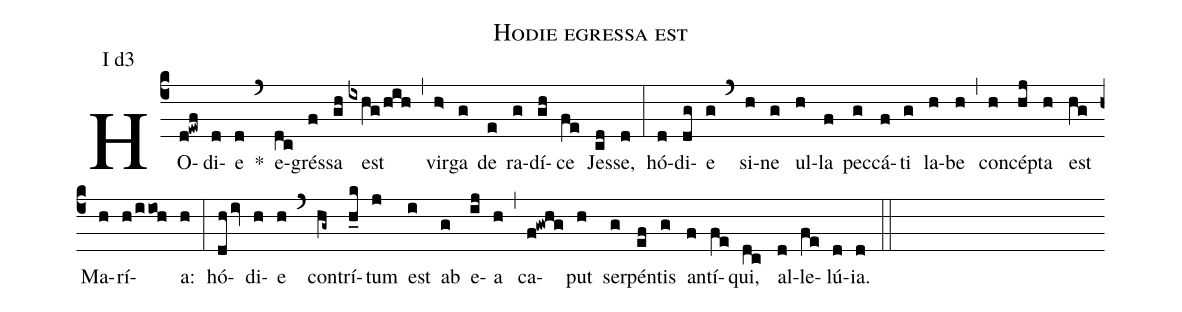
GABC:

name: Hodie egressa est;
annotation: I d3;
mode: 1;
%%
(c4)
HO(d!ewf)di(d)e(d) *(`)
e(dc)grés(f)sa(gh) est(ixhg/h!i!h) (,)
vir(h>)ga(g) de(e) ra(g)dí(gh)ce(fe) Jes(cd)se,(d) (:)
hó(d)di(dg)e(g) (`)
si(h)ne(g) ul(h)la(f) pec(g)cá(f)ti(g) la(h)be(h) (,)
con(h)cé(hj)pta(h) est(hg) Ma(h)rí(h/iio!h)a:(h) (:)
hó(dh/iv)di(h)e(h) (`)
con(hg~)trí(h_k)tum(j) est(i) ab(g) e(ij)a(h) (,)
ca(f!gwhg)put(h) ser(g)pén(ef)tis(g) an(f)tí(fe)qui,(dc) al(d)le(fe)lú(d)ia.(d) (::)
